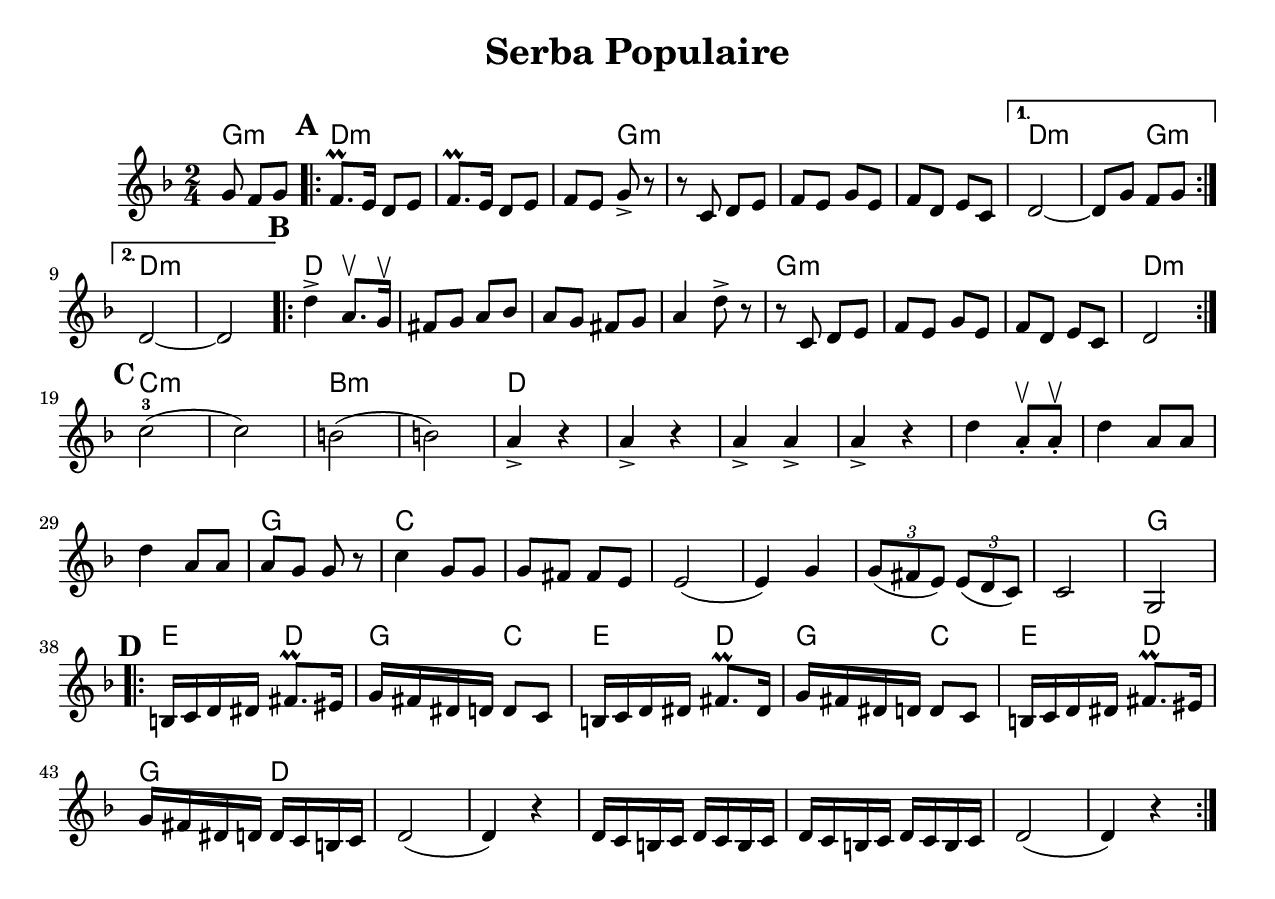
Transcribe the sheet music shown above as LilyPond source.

\version "2.18.0"
\include "english.ly"
\paper{
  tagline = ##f
  print-all-headers = ##t
  #(set-paper-size "letter")
}
date = #(strftime "%d-%m-%Y" (localtime (current-time)))

%\markup{ \italic{ " Updated " \date  }  }

%\markup{ Got something to say? }

global = {
  \clef treble
  \key d \minor
  \time 2/4
  \set Score.markFormatter = #format-mark-box-alphabet
}

%#################################### Melody ########################
melody = \relative c'' {
  \global
  \partial 8*3  g8 f g  %lead in notes

  \repeat volta 2{
    \mark \default
    f8.\prall e16 d8 e |
    f8.\prall e16 d8 e |
    f8 e g-> r

    r8 c, d e
    f e g e
    f d e c


  }
  \alternative{
    {d2~ d8 g f g}
    {d2 ~ d2}
  }

  \repeat volta 2{
    \mark \default
    d'4->  a8.\upbow g16\upbow|
    fs8 g a bf|
    a g fs g|
    a4 d8-> r|

    r8 c, d e
    f e g e
    f d e c|
    d2
  }
  \break
  \mark \default
  c'2-3  (c)
  b2  (b)
  a4->r
  a4 -> r|
  a4-> a4->
  a4-> r%7 beats + r?
  d4 a8\upbow-. a\upbow-.
  d4 a8 a
  d4 a8 a|
  a8 g g r
  c4 g8 g
  g8 fs fs e
  e2 (e4) g|
  \tuplet 3/2{g8 (fs e)} \tuplet 3/2{e8 (d c)}
  c2
  g2
  \break
  \repeat volta 2{
    \mark \default
    b16  c d ds fs8.\prall es16|
    g16 fs ds d d8 c
    b16 c d ds fs8.\prall ds16|
    g16 fs ds d d8 c
    b16 c d ds fs8.\prall es16|
    g16 fs ds d d c b c
    d2 (d4)r
    d16 c b c d c b c
    d16 c b c d c b c
    d2 (d4)r
  }
}
harmonies = \chordmode {
  g8*3:m d2:m d2:m d4:m
  g4*7:m
  %r2*3
  d4*3:m
  g4:m
  d2*2:m
  %b=============
  d2*4
  %r2*3
  g2*3:m
  %r2*2
  d2:m
  %c==============
  c2*2:m
  %r2
  b2*2:m
  %r2
  d2*7
  %r2*6
  g2 c2*6
  %r2*5
  g2
  %d===============
  e4 d4 g4 c4
  e4 d4 g4 c4
  e4 d4 g4 d4

}


\score {
  <<
    \new ChordNames {
      \set chordChanges = ##t
      \harmonies
    }
    \new Staff
    \melody
  >>
  \header{
    title= "Serba Populaire"
    subtitle=""
    composer= ""
    instrument =""
    arranger= ""
  }
  \layout{indent = 1.0\cm}
  \midi {
    \tempo 4 = 120

    % \midi { }
  }
}
%{
% more verses:
\markup{}
\markup {
  \fill-line {
    \hspace #0.1 % distance from left margin
    \column {
      \line { "1."
	\column {
	  ""
	}
      }
      \hspace #0.2 % vertical distance between verses
      \line { "2."
	\column {
	 ""
	}
      }
    }
    \hspace #0.1  % horiz. distance between columns
    \column {
      \line { "3."
	\column {
	  ""
	}
      }
      \hspace #0.2 % distance between verses
      \line { "4."
	\column {
	 ""
	}
      }
    }
    \hspace #0.1 % distance to right margin
  }
}

%}
